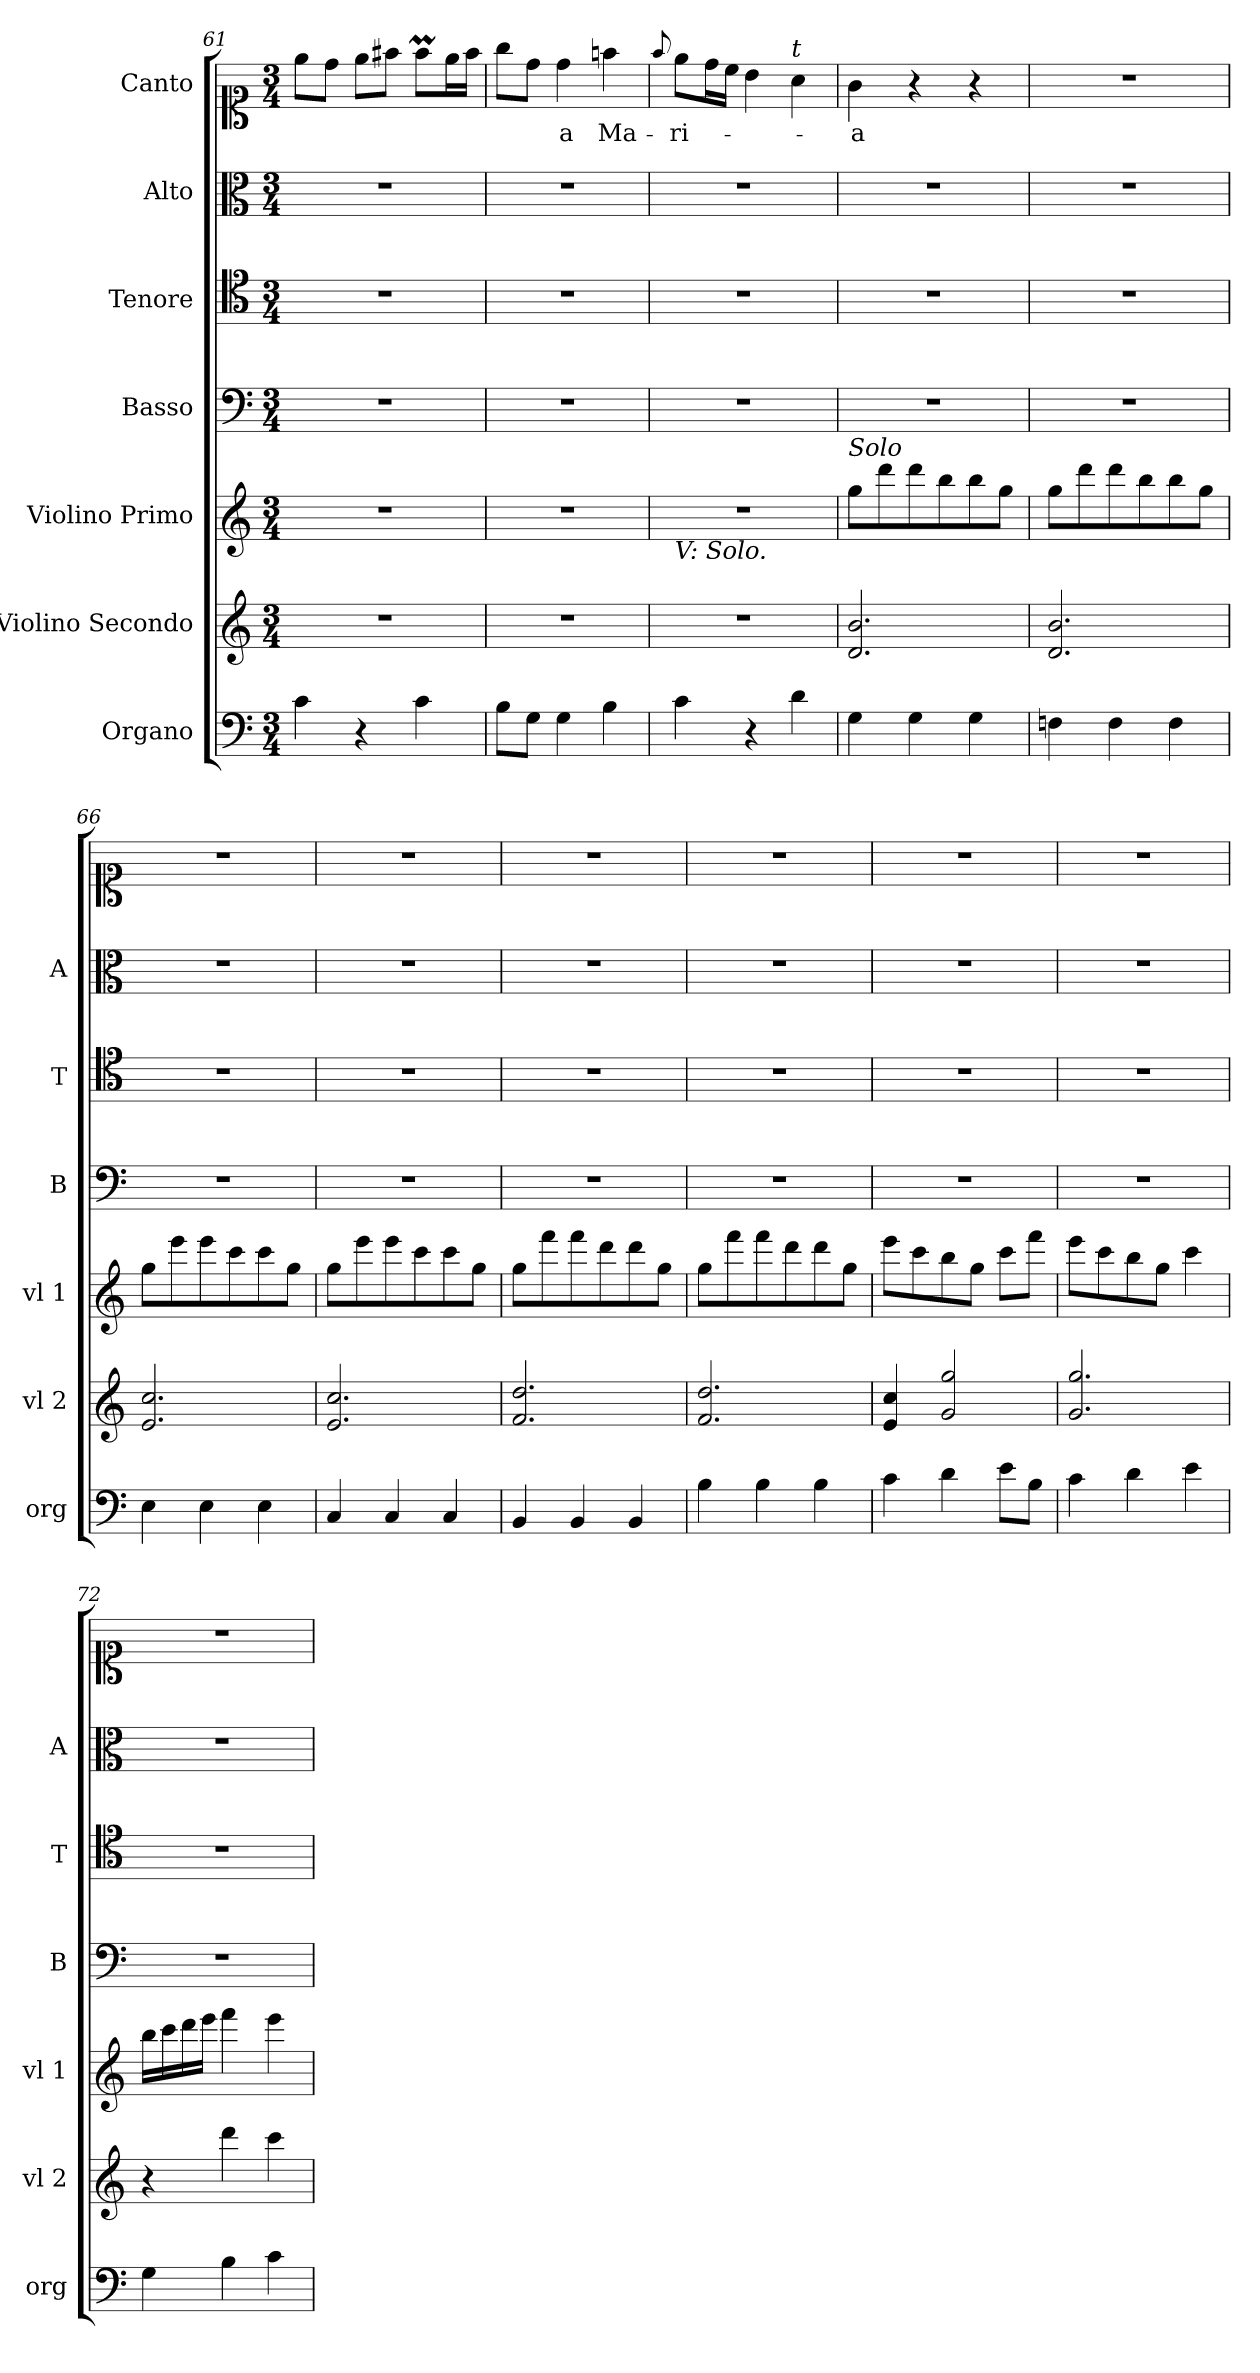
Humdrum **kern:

**kern	**kern	**dynam	**kern	**kern	**kern	**kern	**kern	**text
*part7	*part6	*part6	*part5	*part4	*part3	*part2	*part1	*part1
*staff7	*staff6	*staff6	*staff5	*staff4	*staff3	*staff2	*staff1	*staff1
*I"Organo	*I"Violino Secondo	*	*I"Violino Primo	*I"Basso	*I"Tenore	*I"Alto	*I"Canto	*
*I'org	*I'vl 2	*	*I'vl 1	*I'B	*I'T	*I'A	*	*
*clefF4	*clefG2	*	*clefG2	*clefF4	*clefC4	*clefC3	*clefC1	*
*k[]	*k[]	*	*k[]	*k[]	*k[]	*k[]	*k[]	*
*C:	*C:	*	*C:	*C:	*C:	*C:	*C:	*
*M3/4	*M3/4	*	*M3/4	*M3/4	*M3/4	*M3/4	*M3/4	*
=61	=61	=61	=61	=61	=61	=61	=61	=61
4c\	2.r	.	2.r	2.r	2.r	2.r	8ee\L	.
.	.	.	.	.	.	.	8dd\J	.
4r	.	.	.	.	.	.	8ee\L	.
.	.	.	.	.	.	.	8ff#X\J	.
4c\	.	.	.	.	.	.	8ff#m\L	.
.	.	.	.	.	.	.	16ee\L	.
.	.	.	.	.	.	.	16ff#\JJ	.
=62	=62	=62	=62	=62	=62	=62	=62	=62
8B\L	2.r	.	2.r	2.r	2.r	2.r	8gg\L	.
8G\J	.	.	.	.	.	.	8dd\J	.
4G\	.	.	.	.	.	.	4dd\	-a
4B\	.	.	.	.	.	.	4ffn\	Ma-
=63	=63	=63	=63	=63	=63	=63	=63	=63
.	.	.	.	.	.	.	8qqff/	.
!	!	!	!LO:TX:b:i:t=V&colon; Solo.	!	!	!	!	!
4c\	2.r	.	2.r	2.r	2.r	2.r	8ee\L	-ri-
.	.	.	.	.	.	.	16dd\L	.
.	.	.	.	.	.	.	16cc\JJ	.
4r	.	.	.	.	.	.	4b\	.
!	!	!	!	!	!	!	!LO:TX:a:i:t=t	!
4d\	.	.	.	.	.	.	4a\	.
=64	=64	=64	=64	=64	=64	=64	=64	=64
!	!	!	!LO:TX:a:i:t=Solo	!	!	!	!	!
!	!	!LO:DY:b	!	!	!	!	!	!
4G\	2.d/ 2.b/	po	8gg\L	2.r	2.r	2.r	4g\	-a
.	.	.	8ddd\	.	.	.	.	.
4G\	.	.	8ddd\	.	.	.	4r	.
.	.	.	8bb\	.	.	.	.	.
4G\	.	.	8bb\	.	.	.	4r	.
.	.	.	8gg\J	.	.	.	.	.
=65	=65	=65	=65	=65	=65	=65	=65	=65
4Fn\	2.d/ 2.b/	.	8gg\L	2.r	2.r	2.r	2.r	.
.	.	.	8ddd\	.	.	.	.	.
4F\	.	.	8ddd\	.	.	.	.	.
.	.	.	8bb\	.	.	.	.	.
4F\	.	.	8bb\	.	.	.	.	.
.	.	.	8gg\J	.	.	.	.	.
=66	=66	=66	=66	=66	=66	=66	=66	=66
4E\	2.e/ 2.cc/	.	8gg\L	2.r	2.r	2.r	2.r	.
.	.	.	8eee\	.	.	.	.	.
4E\	.	.	8eee\	.	.	.	.	.
.	.	.	8ccc\	.	.	.	.	.
4E\	.	.	8ccc\	.	.	.	.	.
.	.	.	8gg\J	.	.	.	.	.
=67	=67	=67	=67	=67	=67	=67	=67	=67
4C/	2.e/ 2.cc/	.	8gg\L	2.r	2.r	2.r	2.r	.
.	.	.	8eee\	.	.	.	.	.
4C/	.	.	8eee\	.	.	.	.	.
.	.	.	8ccc\	.	.	.	.	.
4C/	.	.	8ccc\	.	.	.	.	.
.	.	.	8gg\J	.	.	.	.	.
=68	=68	=68	=68	=68	=68	=68	=68	=68
4BB/	2.f/ 2.dd/	.	8gg\L	2.r	2.r	2.r	2.r	.
.	.	.	8fff\	.	.	.	.	.
4BB/	.	.	8fff\	.	.	.	.	.
.	.	.	8ddd\	.	.	.	.	.
4BB/	.	.	8ddd\	.	.	.	.	.
.	.	.	8gg\J	.	.	.	.	.
=69	=69	=69	=69	=69	=69	=69	=69	=69
4B\	2.f/ 2.dd/	.	8gg\L	2.r	2.r	2.r	2.r	.
.	.	.	8fff\	.	.	.	.	.
4B\	.	.	8fff\	.	.	.	.	.
.	.	.	8ddd\	.	.	.	.	.
4B\	.	.	8ddd\	.	.	.	.	.
.	.	.	8gg\J	.	.	.	.	.
=70	=70	=70	=70	=70	=70	=70	=70	=70
4c\	4e/ 4cc/	.	8eee\L	2.r	2.r	2.r	2.r	.
.	.	.	8ccc\	.	.	.	.	.
4d\	2g/ 2gg/	.	8bb\	.	.	.	.	.
.	.	.	8gg\J	.	.	.	.	.
8e\L	.	.	8ccc\L	.	.	.	.	.
8B\J	.	.	8fff\J	.	.	.	.	.
=71	=71	=71	=71	=71	=71	=71	=71	=71
4c\	2.g/ 2.gg/	.	8eee\L	2.r	2.r	2.r	2.r	.
.	.	.	8ccc\	.	.	.	.	.
4d\	.	.	8bb\	.	.	.	.	.
.	.	.	8gg\J	.	.	.	.	.
4e\	.	.	4ccc\	.	.	.	.	.
=72	=72	=72	=72	=72	=72	=72	=72	=72
4G\	4r	.	16bb\LL	2.r	2.r	2.r	2.r	.
.	.	.	16ccc\	.	.	.	.	.
.	.	.	16ddd\	.	.	.	.	.
.	.	.	16eee\JJ	.	.	.	.	.
4B\	4ddd\	.	4fff\	.	.	.	.	.
4c\	4ccc\	.	4eee\	.	.	.	.	.
=	=	=	=	=	=	=	=	=
*-	*-	*-	*-	*-	*-	*-	*-	*-
